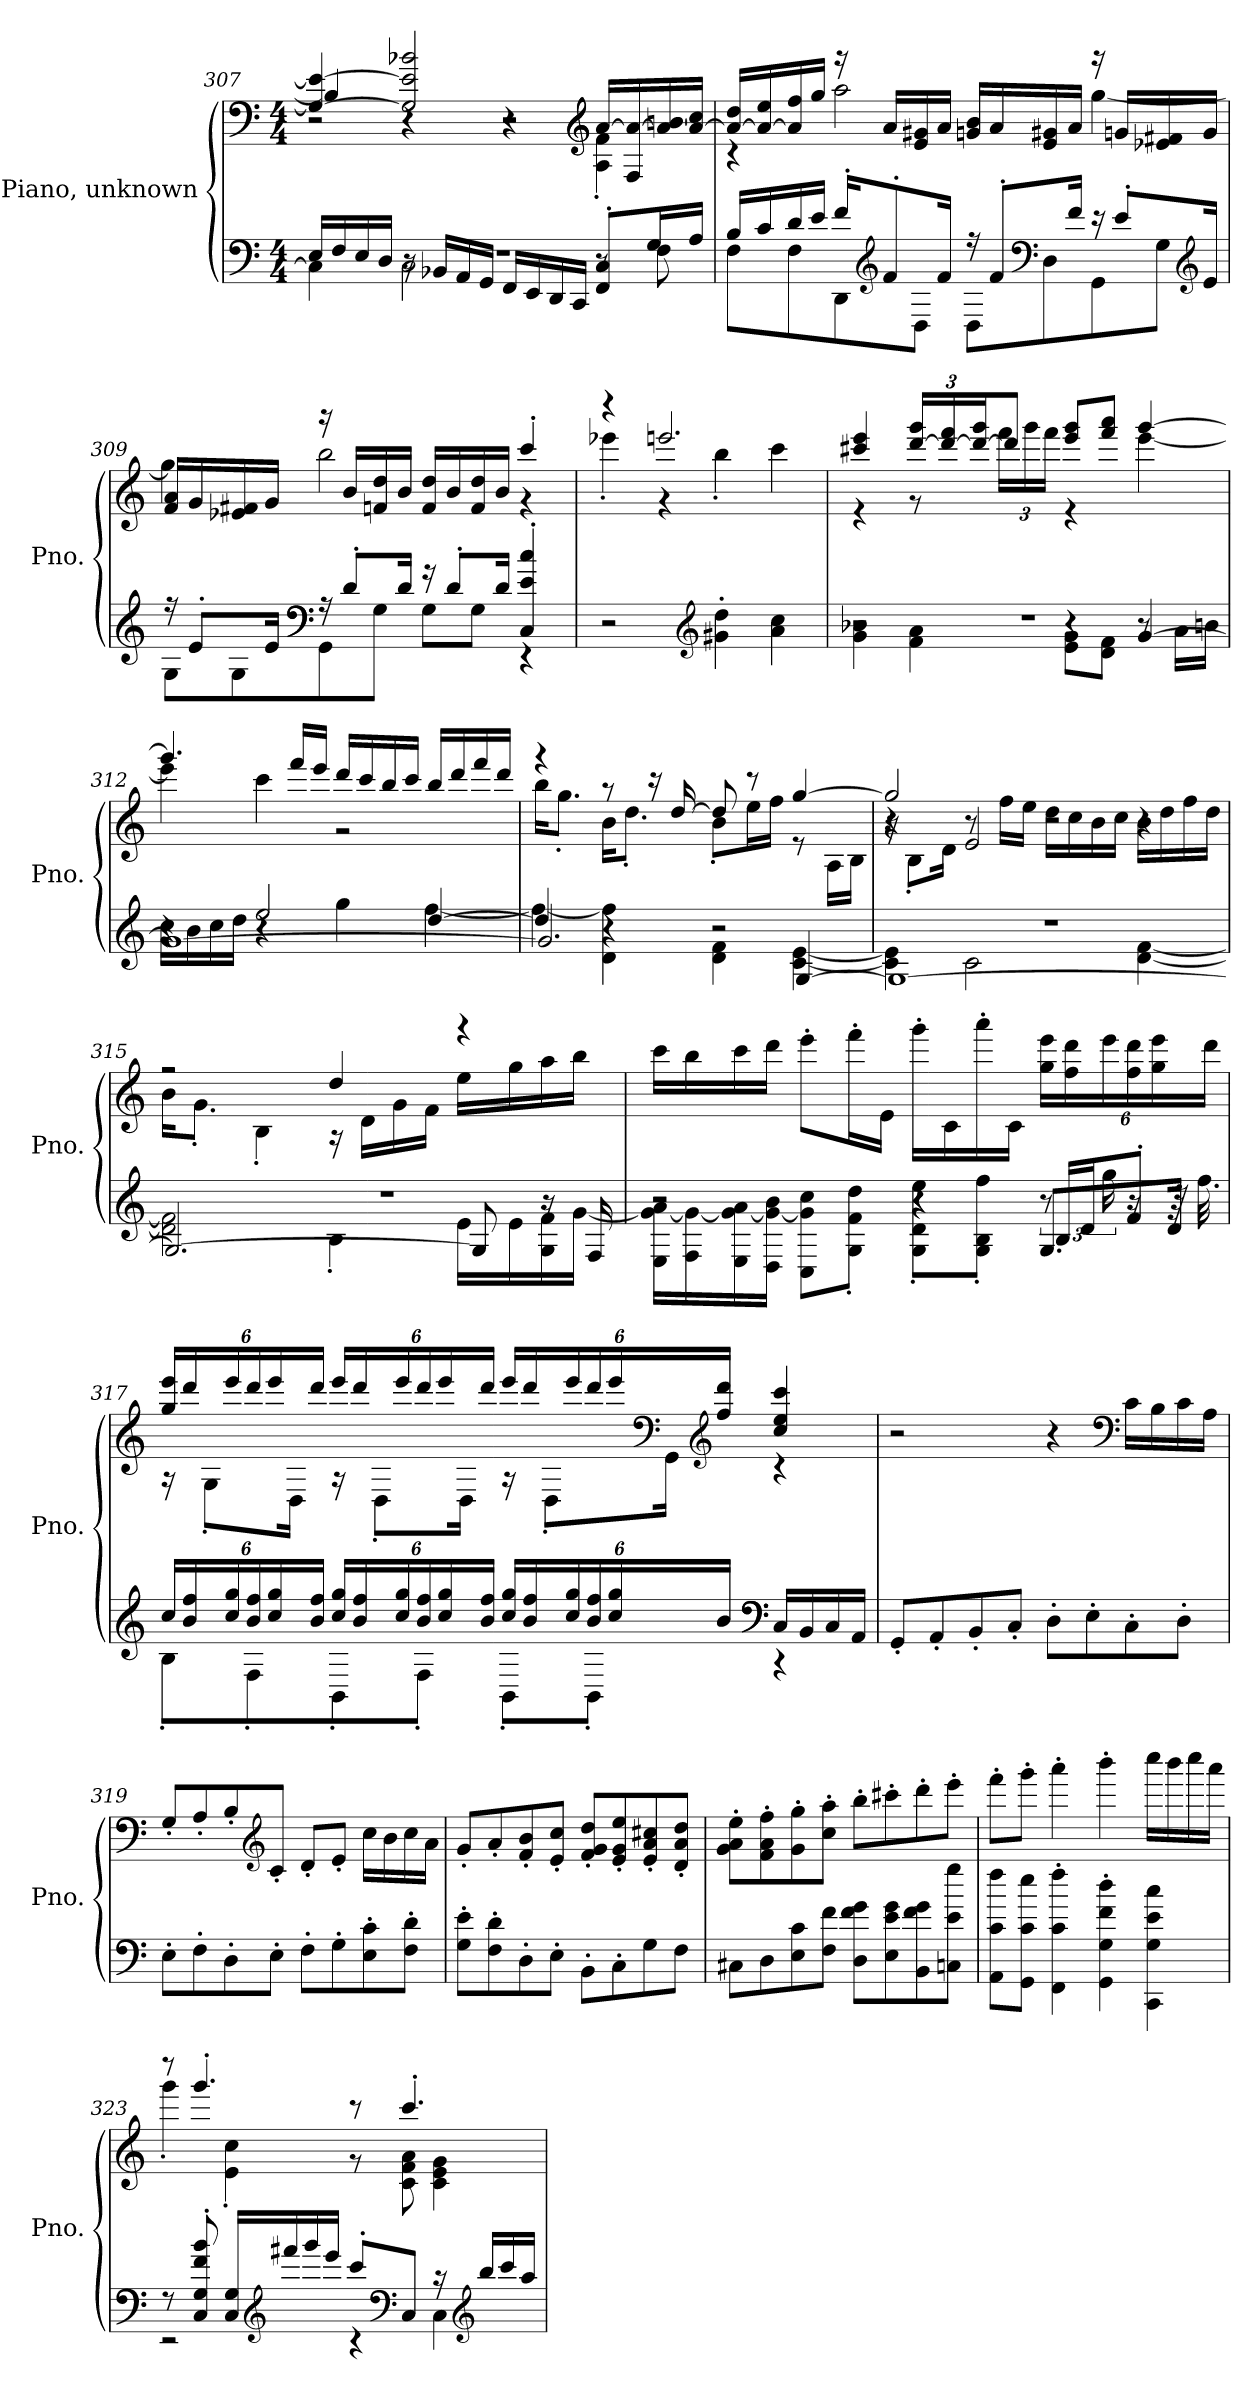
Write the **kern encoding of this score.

**kern	**kern
*part1	*part1
*staff2	*staff1
*I"Piano, unknown	*
*I'Pno.	*
!!LO:LB:g=z
*clefF4	*clefF4
*k[]	*k[]
*M4/4	*M4/4
=307	=307
*^	*^
*	*^	*	*^
1r	4C\]	16E/LL	4G/_ 4e/_	2r	4B-/]
.	.	16F/	.	.	.
.	.	16E/	.	.	.
.	.	16D/JJ	.	.	.
.	2C\	16r	2G/] 2e/] 2b-X/	.	4r
.	.	16BB-X/LL	.	.	.
.	.	16AA/	.	.	.
.	.	16GG/JJ	.	.	.
.	.	16FF/LL	.	4r	2r
.	.	16EE/	.	.	.
.	.	16DD/	.	.	.
.	.	16CC/JJ	.	.	.
*	*	*	*clefG2	*	*
.	8r	8FF/' 8C/'L	[16a/LL	4A\' 4f\'	.
.	.	.	16F/ 16a/_	.	.
.	8F\	16G/L	16a/_ 16bn/	.	.
.	.	16A/JJ	16a/_ 16cc/JJ	.	.
*	*v	*v	*	*	*
*	*	*	*v	*v
!!LO:LB:g=z
=308	=308	=308	=308
16B/LL	8F\L	16a/_ 16dd/LL	4r
16c/	.	16a/_ 16ee/	.
16d/	8F\	16a/] 16ff/	.
16e/JJ	.	16gg/JJ	.
16f'/KL	8DD\	16r	2aa\
*clefG2	*	*	*
8f'/	.	16a/LL	.
.	8D\J	16e/ 16g#X/	.
16f/Jk	.	16a/JJ	.
16r	8D\L	16gn/ 16b/LL	.
8f'/L	.	16a/	.
*clefF4	*	*	*
.	8D\	16e/ 16g#X/	.
16f/Jk	.	16a/JJ	.
16r	8GG\	16r	[4gg\
8e'/L	.	16gn/LL	.
.	8G\J	16e-X/ 16f#X/	.
*clefG2	*	*	*
16e/Jk	.	16g/JJ	.
=309	=309	=309	=309
16r	8G\L	16f/ 16a/LL	4gg\]
8e'/L	.	16g/	.
.	8G\	16e-X/ 16f#X/	.
16e/Jk	.	16g/JJ	.
*clefF4	*	*	*
16r	8GG\	16r	2bb\
8d'/L	.	16b/LL	.
.	8G\J	16fn/ 16dd/	.
16d/Jk	.	16b/JJ	.
16r	8G\L	16f/ 16dd/LL	.
8d'/L	.	16b/	.
.	8G\J	16f/ 16dd/	.
16d/Jk	.	16b/JJ	.
4C/' 4e/' 4cc/'	4r	4ccc'/	4r
*v	*v	*	*
!!LO:LB:g=z	!!
=310	=310	=310
2r	4r	4eee-X'\
.	2.eeen/	4r
*clefG2	*	*
4g#X\' 4dd\'	.	4bb'\
4a\ 4cc\	.	4ccc\
=311	=311	=311
*^	*	*
*	*^	*	*
1r	4g\ 4b-X\	2r	4ccc#X/ 4eee/	4r
*	*	*	*Xbrackettup	*
.	4f\ 4a\	.	[24ddd/ 24ggg/LL	8r
.	.	.	24ddd/_ 24fff/	.
.	.	.	24ddd/_ 24ggg/J	.
.	.	.	8ddd/J]	24fff\LL
.	.	.	.	24ggg\
.	.	.	.	24fff\JJ
.	8e\ 8g\L	4r	8eee/ 8ggg/L	4r
.	8d\ 8f\J	.	8fff/ 8aaa/J	.
.	8r	[4g/	[4ggg/	[4eee\
.	16a\LL	.	.	.
.	16bn\JJ	.	.	.
=312	=312	=312	=312	=312
4r	16cc\LL	1g_	4.ggg/]	4eee\]
.	16b\	.	.	.
.	16cc\	.	.	.
.	16dd\JJ	.	.	.
2ee/	4r	.	.	4ccc\
.	.	.	16fff/LL	.
.	.	.	16eee/JJ	.
.	4gg\	.	16ddd/LL	2r
.	.	.	16ccc/	.
.	.	.	16bb/	.
.	.	.	16ccc/JJ	.
[4dd/	[4ff\	.	16bb/LL	.
.	.	.	16ddd/	.
.	.	.	16fff/	.
.	.	.	16ddd/JJ	.
!!LO:LB:g=z	!!
=313	=313	=313	=313	=313
4dd/]	4ff\_	2.g/]	4r	16bb\KL
.	.	.	.	8.gg'\J
4r	4d\ 4ff\]	.	8r	16b\KL
.	.	.	.	8.dd'\J
.	.	.	16r	.
.	.	.	[16dd/	.
2r	4d\ 4f\	.	8dd/]	8b'\L
.	.	.	8r	16ee\L
.	.	.	.	16ff\JJ
.	[4c\ [4e\	[4G/	[4gg/	8r
.	.	.	.	16A\LL
.	.	.	.	16B\JJ
=314	=314	=314	=314	=314
*	*	*	*	*^
1r	4c\] 4e\]	1G_	2gg/]	16r	4r
.	.	.	.	8B'\L	.
.	.	.	.	16d\Jk	.
.	2c\	.	.	8r	2e/
.	.	.	.	16ff\LL	.
.	.	.	.	16ee\JJ	.
.	.	.	2r	16dd\LL	.
.	.	.	.	16cc\	.
.	.	.	.	16b\	.
.	.	.	.	16cc\JJ	.
.	[4d\ [4f\	.	.	16b\LL	4r
.	.	.	.	16dd\	.
.	.	.	.	16ff\	.
.	.	.	.	16dd\JJ	.
*	*	*	*	*v	*v
=315	=315	=315	=315	=315
1r	2d\] 2f\]	2.G/_	2r	16b\KL
.	.	.	.	8.g'\J
.	.	.	.	4B'\
.	4B'\	.	4dd/	16r
.	.	.	.	16d\LL
.	.	.	.	16g\
.	.	.	.	16f\JJ
.	16e\LL	8G/]	4r	16ee\LL
.	16e\	.	.	16gg\
.	16G\ 16f\	16r	.	16aa\
.	[16g\JJ	16F/	.	16bb\JJ
*	*	*	*v	*v
!!LO:PB:g=z
=316	=316	=316	=316
2r	16E\ 16g\_ 16a\LL	2r	16ccc\LL
.	16F\ 16g\_	.	16bb\
.	16E\ 16g\_ 16a\	.	16ccc\
.	16D\ 16g\_ 16b\JJ	.	16ddd\JJ
.	8C\ 8g\] 8cc\L	.	8eee'\L
.	8G\' 8f\' 8dd\'J	.	16fff'\L
.	.	.	16e\JJ
4r	8G\' 8d\' 8ee\'L	4r	16ggg'\LL
.	.	.	16c\
.	8G\' 8B\' 8ff\'J	.	16aaa'\
.	.	.	16c\JJ
8.G/L	12r	16B/LL	24gg\ 24eee\LL
.	.	.	24ff\ 24ddd\
.	.	16d/J	.
.	24gg\	.	24eee\
.	16r	8f'/J	24ff\ 24ddd\
.	.	.	24gg\ 24eee\
16d/Jk	64r	.	.
.	32.ff\	.	.
.	.	.	24ddd\JJ
*v	*v	*v	*
!!LO:LB:g=z
=317	=317
*Xbrackettup	*
*^	*^
24cc/LL	8B'\L	24gg/ 24eee/LL	16r
24b/ 24ff/	.	24ddd/	.
.	.	.	8G'\L
24cc/ 24gg/	.	24eee/	.
24b/ 24ff/	8F'\	24ddd/	.
24cc/ 24gg/	.	24eee/	.
.	.	.	16D\Jk
24b/ 24ff/JJ	.	24ddd/JJ	.
24cc/ 24gg/LL	8BB'\	24eee/LL	16r
24b/ 24ff/	.	24ddd/	.
.	.	.	8D'\L
24cc/ 24gg/	.	24eee/	.
24b/ 24ff/	8F'\J	24ddd/	.
24cc/ 24gg/	.	24eee/	.
.	.	.	16D\Jk
24b/ 24ff/JJ	.	24ddd/JJ	.
24cc/ 24gg/LL	8BB'\L	24eee/LL	16r
24b/ 24ff/	.	24ddd/	.
.	.	.	8D'\L
24cc/ 24gg/	.	24eee/	.
24b/ 24ff/	8BB'\J	24ddd/	.
24cc/ 24gg/	.	24eee/	.
*	*	*clefF4	*
.	.	.	16GG\Jk
*	*	*clefG2	*
24b/JJ	.	24ff/ 24ddd/JJ	.
*clefF4	*	*	*
16C/LL	4r	4cc/ 4ee/ 4ccc/	4r
16BB/	.	.	.
16C/	.	.	.
16AA/JJ	.	.	.
*v	*v	*	*
*	*v	*v
!!LO:LB:g=z
=318	=318
8GG'/L	2r
8AA'/	.
8BB'/	.
8C'/J	.
8D'\L	4r
8E'\	.
*	*clefF4
8C'\	16c\LL
.	16B\
8D'\J	16c\
.	16A\JJ
=319	=319
8E'\L	8G'/L
8F'\	8A'/
8D'\	8B'/
*	*clefG2
8E'\J	8c'/J
8F'\L	8d'/L
8G'\	8e'/J
8E\' 8c\'	16cc\LL
.	16b\
8F\' 8d\'J	16cc\
.	16a\JJ
=320	=320
8G\' 8e\'L	8g'/L
8F\' 8d\'	8a'/
8D'\	8f/' 8b/'
8E'\J	8e/' 8cc/'J
8BB'\L	8f/' 8g/' 8dd/'L
8C'\	8e/' 8g/' 8ee/'
8G\	8e/' 8a/' 8cc#X/'
8F\J	8d/' 8a/' 8dd/'J
=321	=321
8C#X\L	8g\' 8a\' 8ee\'L
8D\	8f\' 8a\' 8ff\'
8E\ 8c\	8g\' 8gg\'
8F\ 8f\J	8cc\' 8aa\'J
8D\ 8f\ 8g\L	8bb'\L
8E\ 8e\ 8g\	8ccc#X'\
8BB\ 8f\ 8g\	8ddd'\
8Cn\ 8e\ 8gg\J	8eee'\J
!!LO:LB:g=z
=322	=322
8AA\ 8c\ 8ff\L	8fff'\L
8GG\ 8c\ 8ee\J	8ggg'\J
4FF\' 4c\' 4ff\'	4aaa'\
4GG\' 4G\' 4f\' 4dd\'	4bbb'\
4CC\ 4G\ 4e\ 4cc\	16cccc\LL
.	16bbb\
.	16cccc\
.	16aaa\JJ
=323	=323
*^	*^
8r	2r	8r	4ggg'\
8C/' 8G/' 8f/' 8b/'	.	4.ggg'/	.
16C/ 16G/LL	.	.	4e\' 4cc\'
*clefG2	*	*	*
16fff#X/	.	.	.
16ggg/	.	.	.
16eee/JJ	.	.	.
8ccc'/L	4r	8r	8r
*clefF4	*	*	*
8C/J	.	4.ccc'/	8c\ 8f\ 8a\
16r	4C\	.	4c\ 4e\ 4g\
*clefG2	*	*	*
16bb/LL	.	.	.
16ccc/	.	.	.
16aa/JJ	.	.	.
*v	*v	*	*
*	*v	*v
=	=
*-	*-
